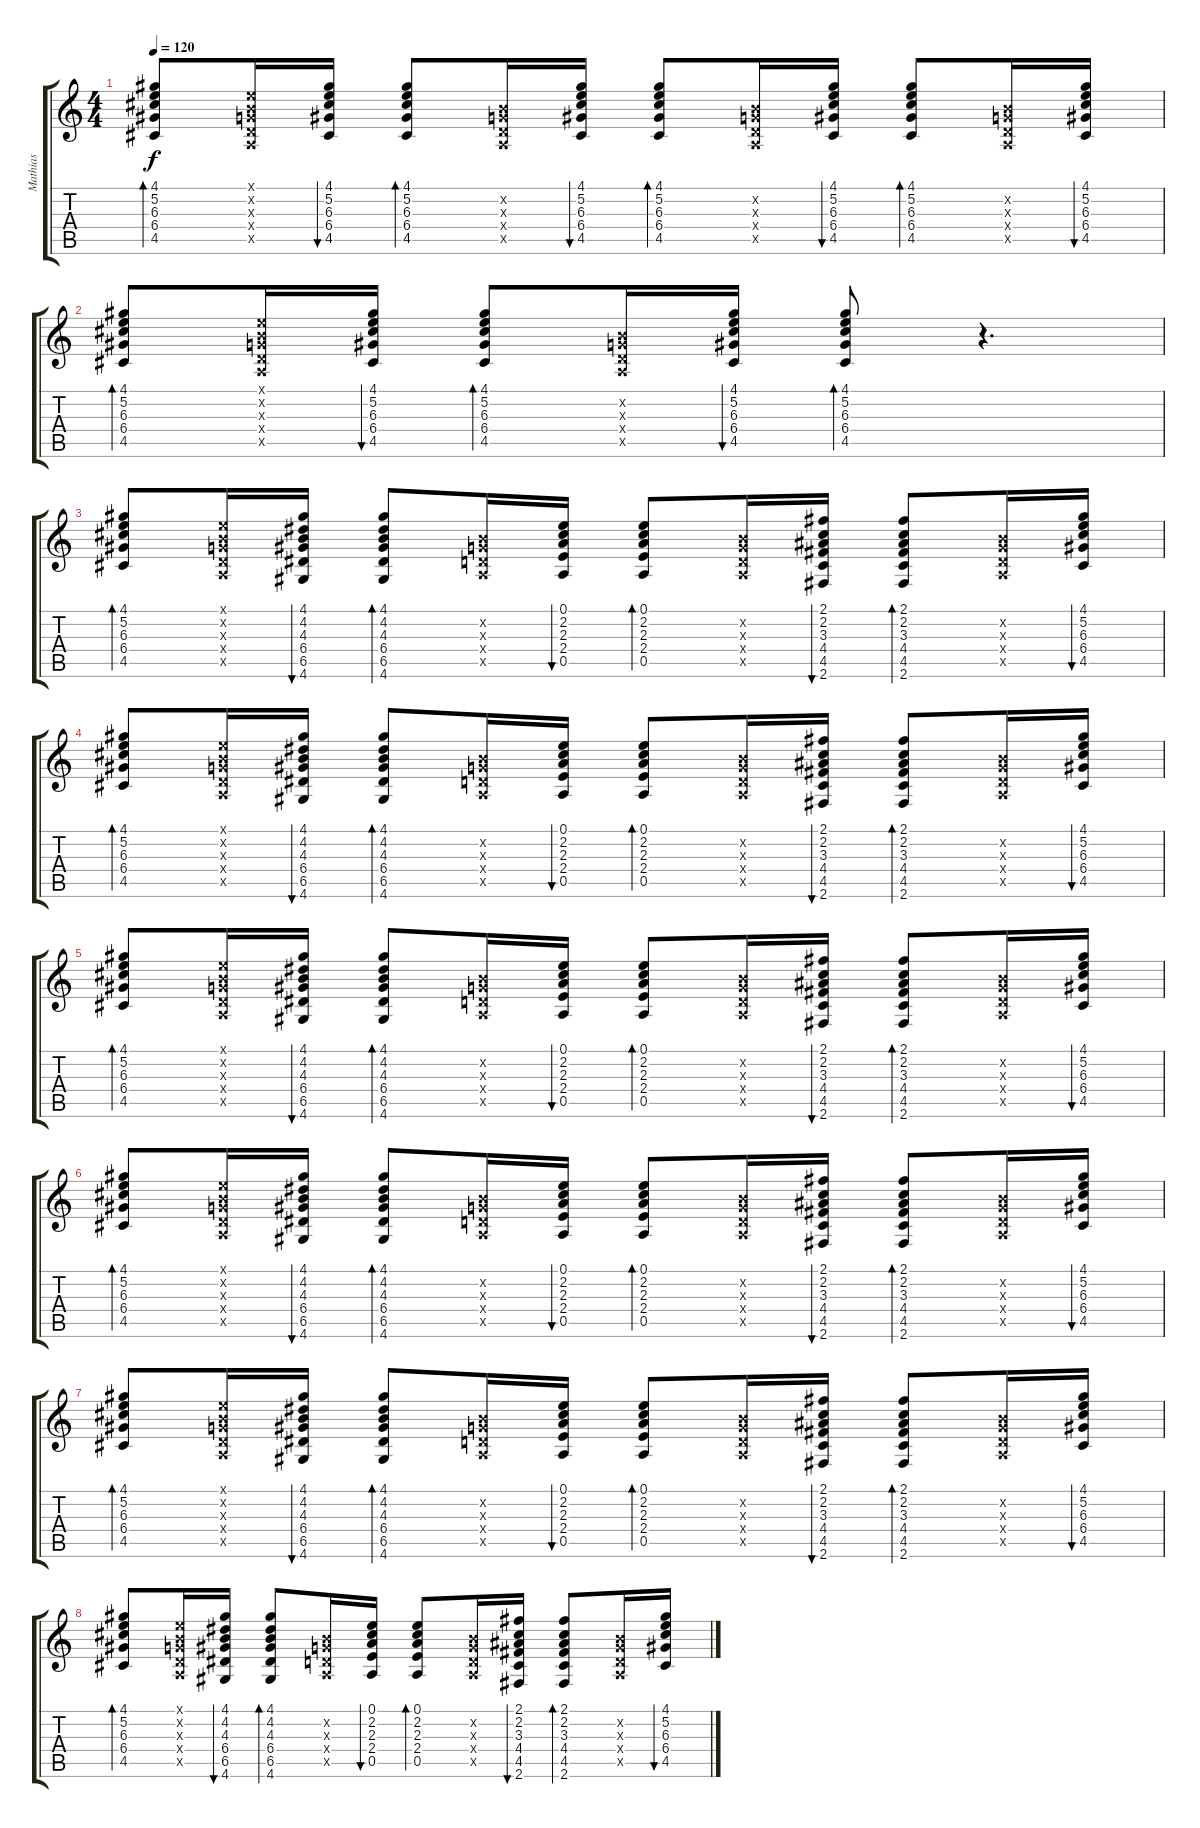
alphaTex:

\track ("Mathias" "Mathias") {instrument acousticguitarnylon}
\staff {score tabs}
\tuning (E4 B3 G3 D3 A2 E2) {hide}
\ts (4 4)
\tempo 120
\clef g2
\ks c
(4.1 5.2 6.3 6.4 4.5).8{bd 60 dy f} (0.1{x} 0.2{x} 0.3{x} 0.4{x} 0.5{x}).16 (4.1 5.2 6.3 6.4 4.5).16{bu 60} (4.1 5.2 6.3 6.4 4.5).8{bd 60} (0.2{x} 0.3{x} 0.4{x} 0.5{x}).16 (4.1 5.2 6.3 6.4 4.5).16{bu 60} (4.1 5.2 6.3 6.4 4.5).8{bd 60} (0.2{x} 0.3{x} 0.4{x} 0.5{x}).16 (4.1 5.2 6.3 6.4 4.5).16{bu 60} (4.1 5.2 6.3 6.4 4.5).8{bd 60} (0.2{x} 0.3{x} 0.4{x} 0.5{x}).16 (4.1 5.2 6.3 6.4 4.5).16{bu 60} |
(4.1 5.2 6.3 6.4 4.5).8{bd 60} (0.1{x} 0.2{x} 0.3{x} 0.4{x} 0.5{x}).16 (4.1 5.2 6.3 6.4 4.5).16{bu 60} (4.1 5.2 6.3 6.4 4.5).8{bd 60} (0.2{x} 0.3{x} 0.4{x} 0.5{x}).16 (4.1 5.2 6.3 6.4 4.5).16{bu 60} (4.1 5.2 6.3 6.4 4.5).8{bd 60} r.4{d} |
(4.1 5.2 6.3 6.4 4.5).8{bd 60} (0.1{x} 0.2{x} 0.3{x} 0.4{x} 0.5{x}).16 (4.1 4.2 4.3 6.4 6.5 4.6).16{bu 60} (4.1 4.2 4.3 6.4 6.5 4.6).8{bd 60} (0.2{x} 0.3{x} 0.4{x} 0.5{x}).16 (0.1 2.2 2.3 2.4 0.5).16{bu 60} (0.1 2.2 2.3 2.4 0.5).8{bd 60} (0.2{x} 0.3{x} 0.4{x} 0.5{x}).16 (2.1 2.2 3.3 4.4 4.5 2.6).16{bu 60} (2.1 2.2 3.3 4.4 4.5 2.6).8{bd 60} (0.2{x} 0.3{x} 0.4{x} 0.5{x}).16 (4.1 5.2 6.3 6.4 4.5).16{bu 60} |
(4.1 5.2 6.3 6.4 4.5).8{bd 60} (0.1{x} 0.2{x} 0.3{x} 0.4{x} 0.5{x}).16 (4.1 4.2 4.3 6.4 6.5 4.6).16{bu 60} (4.1 4.2 4.3 6.4 6.5 4.6).8{bd 60} (0.2{x} 0.3{x} 0.4{x} 0.5{x}).16 (0.1 2.2 2.3 2.4 0.5).16{bu 60} (0.1 2.2 2.3 2.4 0.5).8{bd 60} (0.2{x} 0.3{x} 0.4{x} 0.5{x}).16 (2.1 2.2 3.3 4.4 4.5 2.6).16{bu 60} (2.1 2.2 3.3 4.4 4.5 2.6).8{bd 60} (0.2{x} 0.3{x} 0.4{x} 0.5{x}).16 (4.1 5.2 6.3 6.4 4.5).16{bu 60} |
(4.1 5.2 6.3 6.4 4.5).8{bd 60} (0.1{x} 0.2{x} 0.3{x} 0.4{x} 0.5{x}).16 (4.1 4.2 4.3 6.4 6.5 4.6).16{bu 60} (4.1 4.2 4.3 6.4 6.5 4.6).8{bd 60} (0.2{x} 0.3{x} 0.4{x} 0.5{x}).16 (0.1 2.2 2.3 2.4 0.5).16{bu 60} (0.1 2.2 2.3 2.4 0.5).8{bd 60} (0.2{x} 0.3{x} 0.4{x} 0.5{x}).16 (2.1 2.2 3.3 4.4 4.5 2.6).16{bu 60} (2.1 2.2 3.3 4.4 4.5 2.6).8{bd 60} (0.2{x} 0.3{x} 0.4{x} 0.5{x}).16 (4.1 5.2 6.3 6.4 4.5).16{bu 60} |
(4.1 5.2 6.3 6.4 4.5).8{bd 60} (0.1{x} 0.2{x} 0.3{x} 0.4{x} 0.5{x}).16 (4.1 4.2 4.3 6.4 6.5 4.6).16{bu 60} (4.1 4.2 4.3 6.4 6.5 4.6).8{bd 60} (0.2{x} 0.3{x} 0.4{x} 0.5{x}).16 (0.1 2.2 2.3 2.4 0.5).16{bu 60} (0.1 2.2 2.3 2.4 0.5).8{bd 60} (0.2{x} 0.3{x} 0.4{x} 0.5{x}).16 (2.1 2.2 3.3 4.4 4.5 2.6).16{bu 60} (2.1 2.2 3.3 4.4 4.5 2.6).8{bd 60} (0.2{x} 0.3{x} 0.4{x} 0.5{x}).16 (4.1 5.2 6.3 6.4 4.5).16{bu 60} |
(4.1 5.2 6.3 6.4 4.5).8{bd 60} (0.1{x} 0.2{x} 0.3{x} 0.4{x} 0.5{x}).16 (4.1 4.2 4.3 6.4 6.5 4.6).16{bu 60} (4.1 4.2 4.3 6.4 6.5 4.6).8{bd 60} (0.2{x} 0.3{x} 0.4{x} 0.5{x}).16 (0.1 2.2 2.3 2.4 0.5).16{bu 60} (0.1 2.2 2.3 2.4 0.5).8{bd 60} (0.2{x} 0.3{x} 0.4{x} 0.5{x}).16 (2.1 2.2 3.3 4.4 4.5 2.6).16{bu 60} (2.1 2.2 3.3 4.4 4.5 2.6).8{bd 60} (0.2{x} 0.3{x} 0.4{x} 0.5{x}).16 (4.1 5.2 6.3 6.4 4.5).16{bu 60} |
(4.1 5.2 6.3 6.4 4.5).8{bd 60} (0.1{x} 0.2{x} 0.3{x} 0.4{x} 0.5{x}).16 (4.1 4.2 4.3 6.4 6.5 4.6).16{bu 60} (4.1 4.2 4.3 6.4 6.5 4.6).8{bd 60} (0.2{x} 0.3{x} 0.4{x} 0.5{x}).16 (0.1 2.2 2.3 2.4 0.5).16{bu 60} (0.1 2.2 2.3 2.4 0.5).8{bd 60} (0.2{x} 0.3{x} 0.4{x} 0.5{x}).16 (2.1 2.2 3.3 4.4 4.5 2.6).16{bu 60} (2.1 2.2 3.3 4.4 4.5 2.6).8{bd 60} (0.2{x} 0.3{x} 0.4{x} 0.5{x}).16 (4.1 5.2 6.3 6.4 4.5).16{bu 60}
